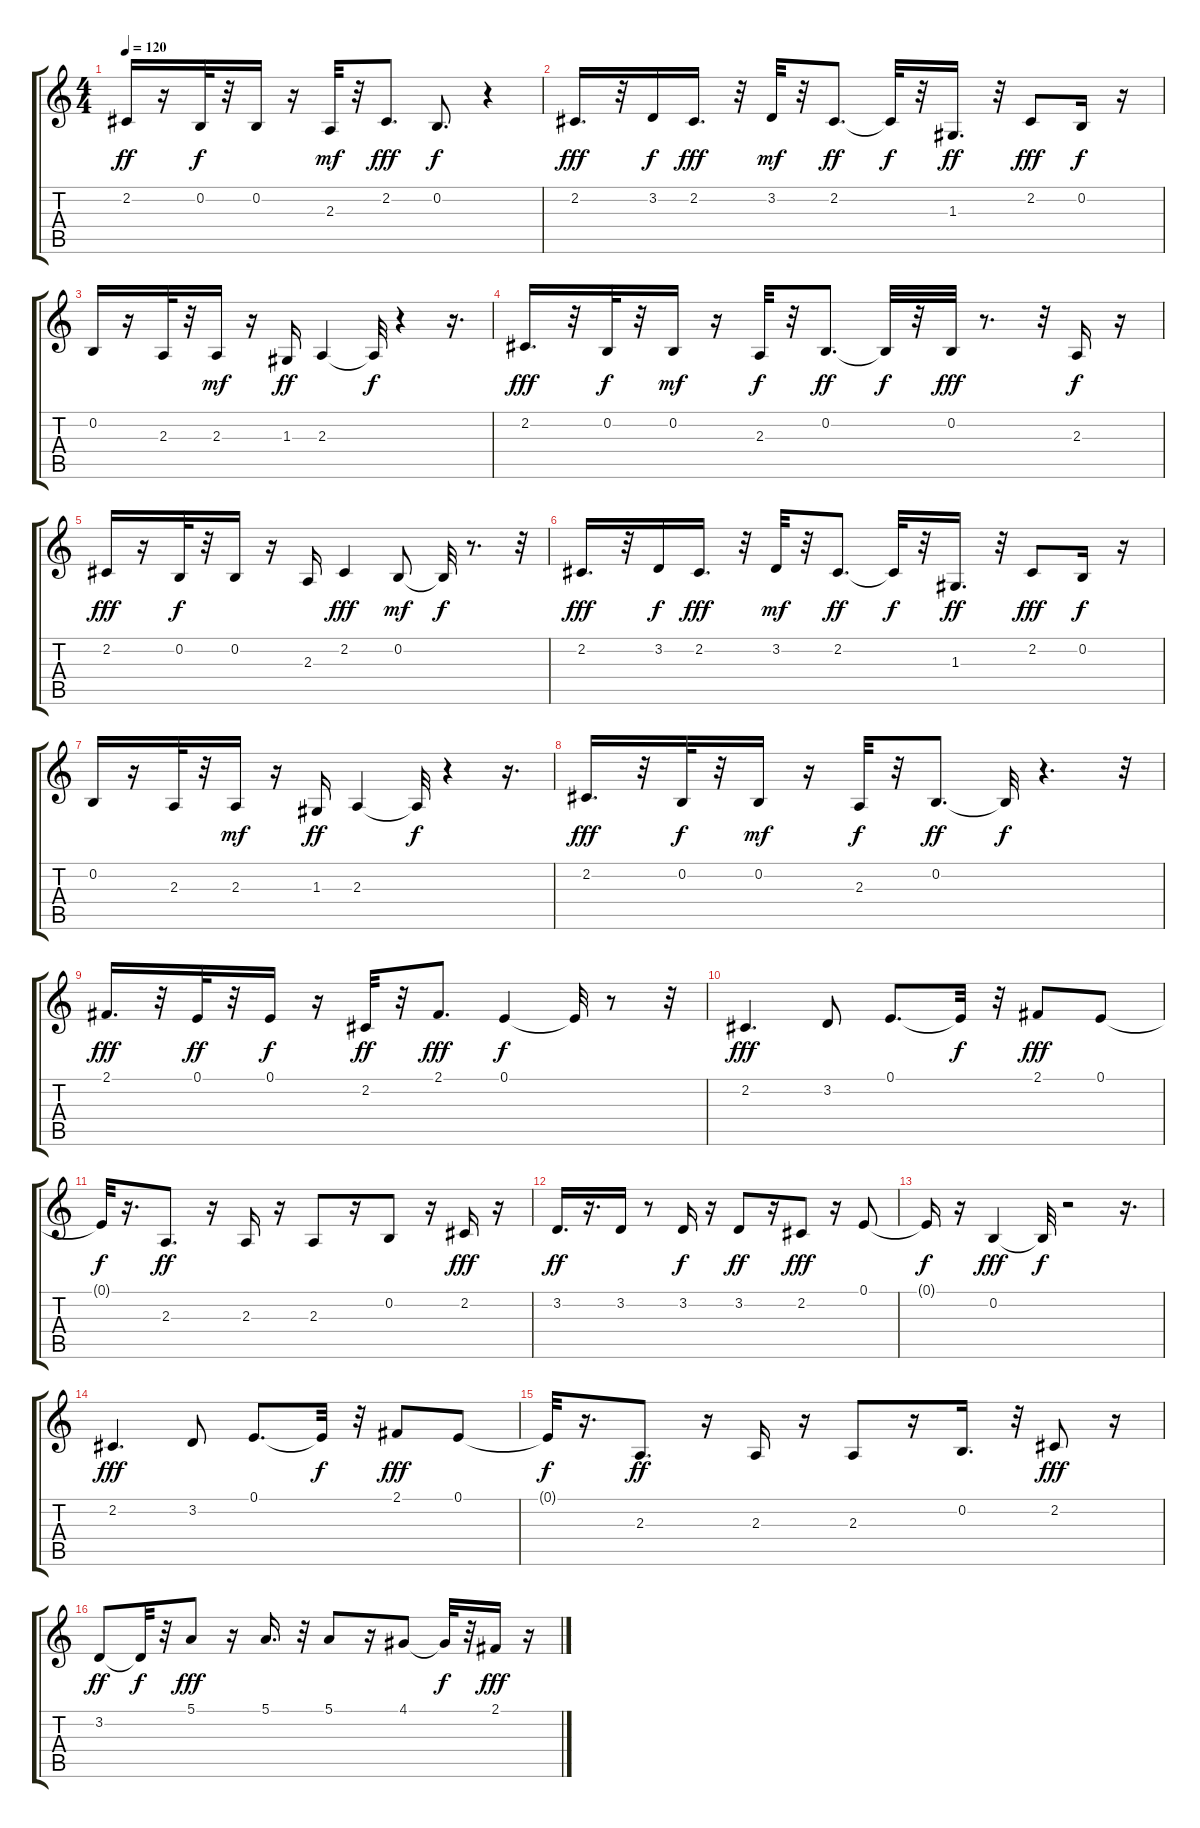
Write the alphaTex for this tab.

\track "" {instrument voiceoohs}
\staff {score tabs}
\tuning (E4 B3 G3 D3 A2 E2) {hide}
\ts (4 4)
\tempo 120
\clef g2
\ks c
2.2.16{dy ff} r.16 0.2.32{dy f} r.32 0.2.16 r.16 2.3.32{dy mf} r.32 2.2.8{d dy fff} 0.2.8{d dy f} r.4 |
2.2.16{d dy fff} r.32 3.2.16{dy f} 2.2.16{d dy fff} r.32 3.2.32{dy mf} r.32 2.2.8{d dy ff} 2.2{t}.32{dy f} r.32 1.3.16{d dy ff} r.32 2.2.8{dy fff} 0.2.16{dy f} r.16 |
0.2.16 r.16 2.3.32 r.32 2.3.16{dy mf} r.16 1.3.16{dy ff} 2.3.4 2.3{t}.32{dy f} r.4 r.16{d} |
2.2.16{d dy fff} r.32 0.2.32{dy f} r.32 0.2.16{dy mf} r.16 2.3.32{dy f} r.32 0.2.8{d dy ff} 0.2{t}.32{dy f} r.32 0.2.32{dy fff} r.8{d} r.32 2.3.16{dy f} r.16 |
2.2.16{dy fff} r.16 0.2.32{dy f} r.32 0.2.16 r.16 2.3.16 2.2.4{dy fff} 0.2.8{dy mf} 0.2{t}.32{dy f} r.8{d} r.32 |
2.2.16{d dy fff} r.32 3.2.16{dy f} 2.2.16{d dy fff} r.32 3.2.32{dy mf} r.32 2.2.8{d dy ff} 2.2{t}.32{dy f} r.32 1.3.16{d dy ff} r.32 2.2.8{dy fff} 0.2.16{dy f} r.16 |
0.2.16 r.16 2.3.32 r.32 2.3.16{dy mf} r.16 1.3.16{dy ff} 2.3.4 2.3{t}.32{dy f} r.4 r.16{d} |
2.2.16{d dy fff} r.32 0.2.32{dy f} r.32 0.2.16{dy mf} r.16 2.3.32{dy f} r.32 0.2.8{d dy ff} 0.2{t}.32{dy f} r.4{d} r.32 |
2.1.16{d dy fff} r.32 0.1.32{dy ff} r.32 0.1.16{dy f} r.16 2.2.32{dy ff} r.32 2.1.8{d dy fff} 0.1.4{dy f} 0.1{t}.32 r.8 r.32 |
2.2.4{d dy fff} 3.2.8 0.1.8{d} 0.1{t}.32{dy f} r.32 2.1.8{dy fff} 0.1.8 |
0.1{t}.32{dy f} r.16{d} 2.3.8{d dy ff} r.16 2.3.16 r.16 2.3.8 r.16 0.2.8 r.16 2.2.16{dy fff} r.16 |
3.2.16{d dy ff} r.16{d} 3.2.16 r.8 3.2.16{dy f} r.16 3.2.8{dy ff} r.16 2.2.8{dy fff} r.16 0.1.8 |
0.1{t}.16{dy f} r.16 0.2.4{dy fff} 0.2{t}.32{dy f} r.2 r.16{d} |
2.2.4{d dy fff} 3.2.8 0.1.8{d} 0.1{t}.32{dy f} r.32 2.1.8{dy fff} 0.1.8 |
0.1{t}.32{dy f} r.16{d} 2.3.8{d dy ff} r.16 2.3.16 r.16 2.3.8 r.16 0.2.16{d} r.32 2.2.8{dy fff} r.16 |
3.2.8{dy ff} 3.2{t}.32{dy f} r.32 5.1.8{dy fff} r.16 5.1.16{d} r.32 5.1.8 r.16 4.1.8 4.1{t}.32{dy f} r.32 2.1.16{dy fff} r.16
